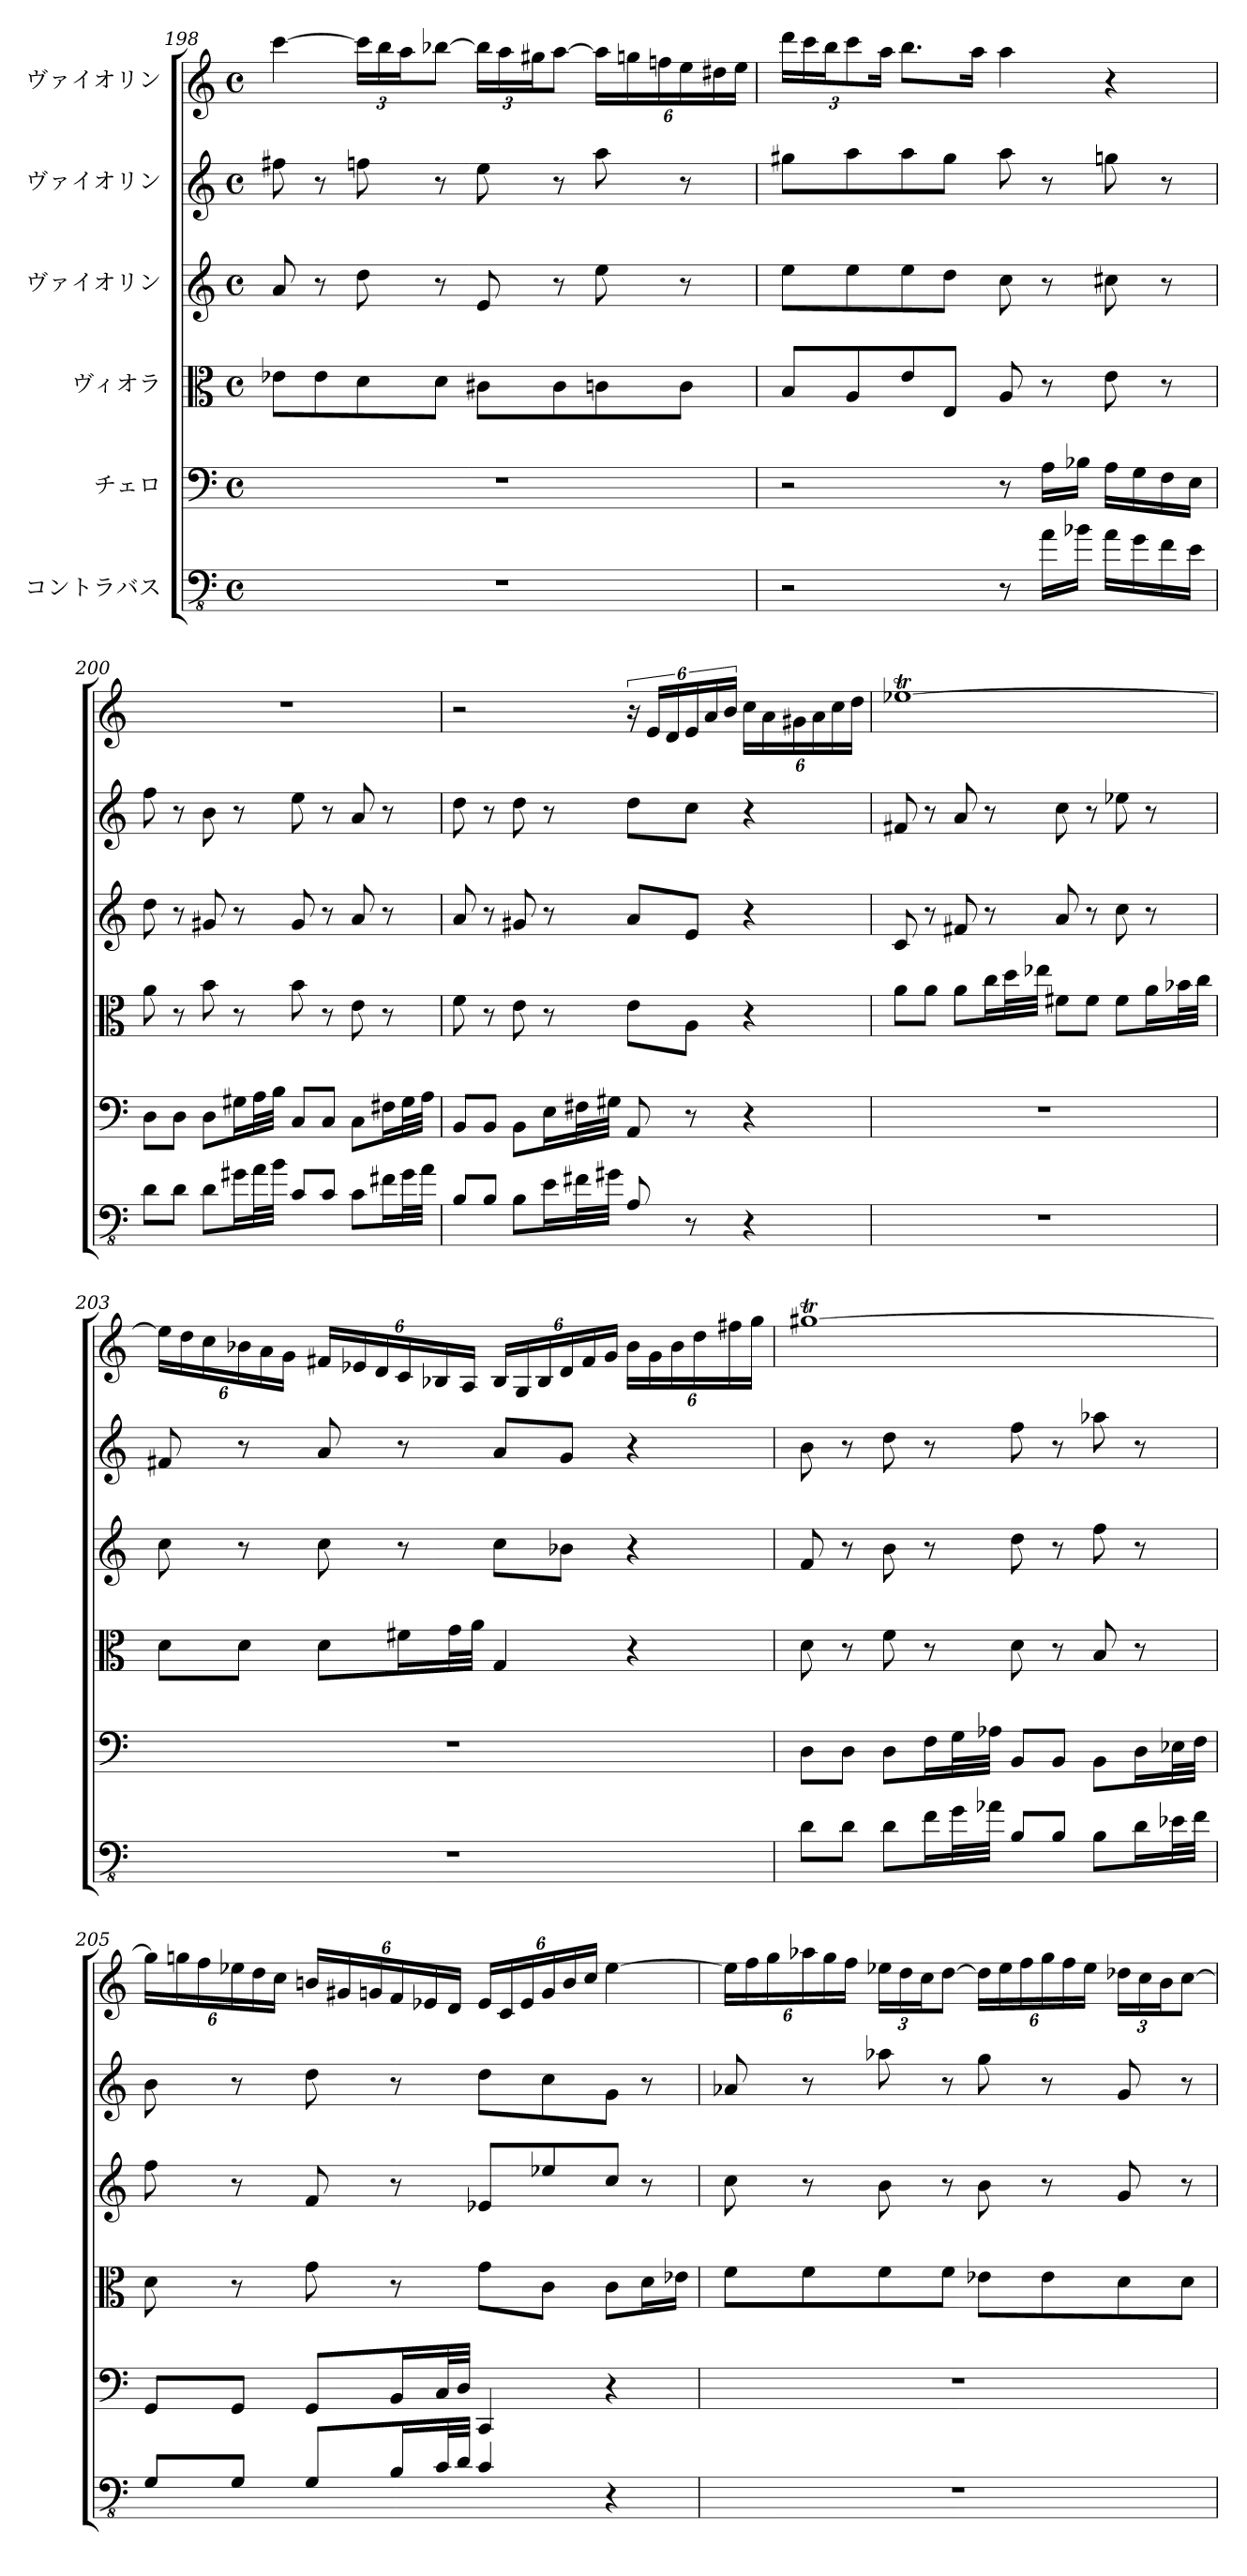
**kern	**kern	**kern	**kern	**kern	**kern
*part6	*part5	*part4	*part3	*part2	*part1
*staff6	*staff5	*staff4	*staff3	*staff2	*staff1
*I"コントラバス	*I"チェロ	*I"ヴィオラ	*I"ヴァイオリン	*I"ヴァイオリン	*I"ヴァイオリン
!!LO:PB:g=z
*clefFv4	*clefF4	*clefC3	*clefG2	*clefG2	*clefG2
*ITrd7c12	*	*	*	*	*
*k[]	*k[]	*k[]	*k[]	*k[]	*k[]
*M4/4	*M4/4	*M4/4	*M4/4	*M4/4	*M4/4
*met(c)	*met(c)	*met(c)	*met(c)	*met(c)	*met(c)
=198	=198	=198	=198	=198	=198
1r	1r	8e-X\L	8a/	8ff#X\	[4ccc\
.	.	8e-\	8r	8r	.
*	*	*	*	*	*Xbrackettup
.	.	8d\	8dd\	8ffn\	24ccc\LL]
.	.	.	.	.	24bb\
.	.	.	.	.	24aa\J
.	.	8d\J	8r	8r	[8bb-X\J
.	.	8c#X\L	8e/	8ee\	24bb-\LL]
.	.	.	.	.	24aa\
.	.	.	.	.	24gg#X\J
.	.	8c#\	8r	8r	[8aa\J
.	.	8cn\	8ee\	8aa\	24aa\LL]
.	.	.	.	.	24ggn\
.	.	.	.	.	24ffn\
.	.	8c\J	8r	8r	24ee\
.	.	.	.	.	24dd#X\
.	.	.	.	.	24ee\JJ
=199	=199	=199	=199	=199	=199
2r	2r	8B/L	8ee\L	8gg#X\L	24ddd\LL
.	.	.	.	.	24ccc\
.	.	.	.	.	24bb\J
.	.	8A/	8ee\	8aa\	12ccc\
.	.	.	.	.	24aa\Jk
.	.	8e/	8ee\	8aa\	8.bb\L
.	.	8E/J	8dd\J	8gg#\J	.
.	.	.	.	.	16aa\Jk
8r	8r	8A/	8cc\	8aa\	4aa\
16AA\LL	16A\LL	8r	8r	8r	.
16BB-X\JJ	16B-X\JJ	.	.	.	.
16AA\LL	16A\LL	8e\	8cc#X\	8ggn\	4r
16GG\	16G\	.	.	.	.
16FF\	16F\	8r	8r	8r	.
16EE\JJ	16E\JJ	.	.	.	.
!!LO:LB:g=z
=200	=200	=200	=200	=200	=200
8DD\L	8D\L	8a\	8dd\	8ff\	1r
8DD\J	8D\J	8r	8r	8r	.
8DD\L	8D\L	8b\	8g#X/	8b\	.
16GG#X\L	16G#X\L	8r	8r	8r	.
32AA\L	32A\L	.	.	.	.
32BB\JJJ	32B\JJJ	.	.	.	.
8CC/L	8C/L	8b\	8g#/	8ee\	.
8CC/J	8C/J	8r	8r	8r	.
8CC\L	8C\L	8e\	8a/	8a/	.
16FF#X\L	16F#X\L	8r	8r	8r	.
32GG#\L	32G#\L	.	.	.	.
32AA\JJJ	32A\JJJ	.	.	.	.
=201	=201	=201	=201	=201	=201
8BBB/L	8BB/L	8f\	8a/	8dd\	2r
8BBB/J	8BB/J	8r	8r	8r	.
8BBB\L	8BB\L	8e\	8g#X/	8dd\	.
16EE\L	16E\L	8r	8r	8r	.
32FF#X\L	32F#X\L	.	.	.	.
32GG#X\JJJ	32G#X\JJJ	.	.	.	.
*	*	*	*	*	*brackettup
8AAA/	8AA/	8e\L	8a/L	8dd\L	24r
.	.	.	.	.	24e/LL
.	.	.	.	.	24d/
*	*	*	*	*	*Xbrackettup
8r	8r	8A\J	8e/J	8cc\J	24e/
.	.	.	.	.	24a/
.	.	.	.	.	24b/JJ
4r	4r	4r	4r	4r	24cc\LL
.	.	.	.	.	24a\
.	.	.	.	.	24g#X\
.	.	.	.	.	24a\
.	.	.	.	.	24cc\
.	.	.	.	.	24dd\JJ
!!LO:PB:g=z
=202	=202	=202	=202	=202	=202
1r	1r	8a\L	8c/	8f#X/	[1ee-XT
.	.	8a\J	8r	8r	.
.	.	8a\L	8f#X/	8a/	.
.	.	16cc\L	8r	8r	.
.	.	32dd\L	.	.	.
.	.	32ee-X\JJJ	.	.	.
.	.	8f#X\L	8a/	8cc\	.
.	.	8f#\J	8r	8r	.
.	.	8f#\L	8cc\	8ee-X\	.
.	.	16a\L	8r	8r	.
.	.	32b-X\L	.	.	.
.	.	32cc\JJJ	.	.	.
=203	=203	=203	=203	=203	=203
1r	1r	8d\L	8cc\	8f#X/	24ee-\LL]
.	.	.	.	.	24dd\
.	.	.	.	.	24cc\
.	.	8d\J	8r	8r	24b-X\
.	.	.	.	.	24a\
.	.	.	.	.	24g\JJ
.	.	8d\L	8cc\	8a/	24f#X/LL
.	.	.	.	.	24e-X/
.	.	.	.	.	24d/
.	.	16f#X\L	8r	8r	24c/
.	.	.	.	.	24B-X/
.	.	32g\L	.	.	.
.	.	.	.	.	24A/JJ
.	.	32a\JJJ	.	.	.
.	.	4G/	8cc\L	8a/L	24B-/LL
.	.	.	.	.	24G/
.	.	.	.	.	24B-/
.	.	.	8b-X\J	8g/J	24d/
.	.	.	.	.	24f#/
.	.	.	.	.	24g/JJ
.	.	4r	4r	4r	24b-\LL
.	.	.	.	.	24g\
.	.	.	.	.	24b-\
.	.	.	.	.	24dd\
.	.	.	.	.	24ff#X\
.	.	.	.	.	24gg\JJ
!!LO:LB:g=z
=204	=204	=204	=204	=204	=204
8DD\L	8D\L	8d\	8f/	8b\	[1gg#Xt
8DD\J	8D\J	8r	8r	8r	.
8DD\L	8D\L	8f\	8b\	8dd\	.
16FF\L	16F\L	8r	8r	8r	.
32GG\L	32G\L	.	.	.	.
32AA-X\JJJ	32A-X\JJJ	.	.	.	.
8BBB/L	8BB/L	8d\	8dd\	8ff\	.
8BBB/J	8BB/J	8r	8r	8r	.
8BBB\L	8BB\L	8B/	8ff\	8aa-X\	.
16DD\L	16D\L	8r	8r	8r	.
32EE-X\L	32E-X\L	.	.	.	.
32FF\JJJ	32F\JJJ	.	.	.	.
=205	=205	=205	=205	=205	=205
8GGG/L	8GG/L	8d\	8ff\	8b\	24gg#\LL]
.	.	.	.	.	24ggn\
.	.	.	.	.	24ff\
8GGG/J	8GG/J	8r	8r	8r	24ee-X\
.	.	.	.	.	24dd\
.	.	.	.	.	24cc\JJ
8GGG/L	8GG/L	8g\	8f/	8dd\	24bn/LL
.	.	.	.	.	24g#X/
.	.	.	.	.	24gn/
16BBB/L	16BB/L	8r	8r	8r	24f/
.	.	.	.	.	24e-X/
32CC/L	32C/L	.	.	.	.
.	.	.	.	.	24d/JJ
32DD/JJJ	32D/JJJ	.	.	.	.
4CC/	4CC/	8g\L	8e-X/L	8dd\L	24e-/LL
.	.	.	.	.	24c/
.	.	.	.	.	24e-/
.	.	8c\J	8ee-X/	8cc\	24g/
.	.	.	.	.	24b/
.	.	.	.	.	24cc/JJ
4r	4r	8c\L	8cc/J	8g\J	[4ee-\
.	.	16d\L	8r	8r	.
.	.	16e-X\JJ	.	.	.
!!LO:PB:g=z
=206	=206	=206	=206	=206	=206
1r	1r	8f\L	8cc\	8a-X/	24ee-\LL]
.	.	.	.	.	24ff\
.	.	.	.	.	24gg\
.	.	8f\	8r	8r	24aa-X\
.	.	.	.	.	24gg\
.	.	.	.	.	24ff\JJ
.	.	8f\	8b\	8aa-X\	24ee-X\LL
.	.	.	.	.	24dd\
.	.	.	.	.	24cc\J
.	.	8f\J	8r	8r	[8dd\J
.	.	8e-X\L	8b\	8gg\	24dd\LL]
.	.	.	.	.	24ee-\
.	.	.	.	.	24ff\
.	.	8e-\	8r	8r	24gg\
.	.	.	.	.	24ff\
.	.	.	.	.	24ee-\JJ
.	.	8d\	8g/	8g/	24dd-X\LL
.	.	.	.	.	24cc\
.	.	.	.	.	24b\J
.	.	8d\J	8r	8r	[8cc\J
=	=	=	=	=	=
*-	*-	*-	*-	*-	*-
